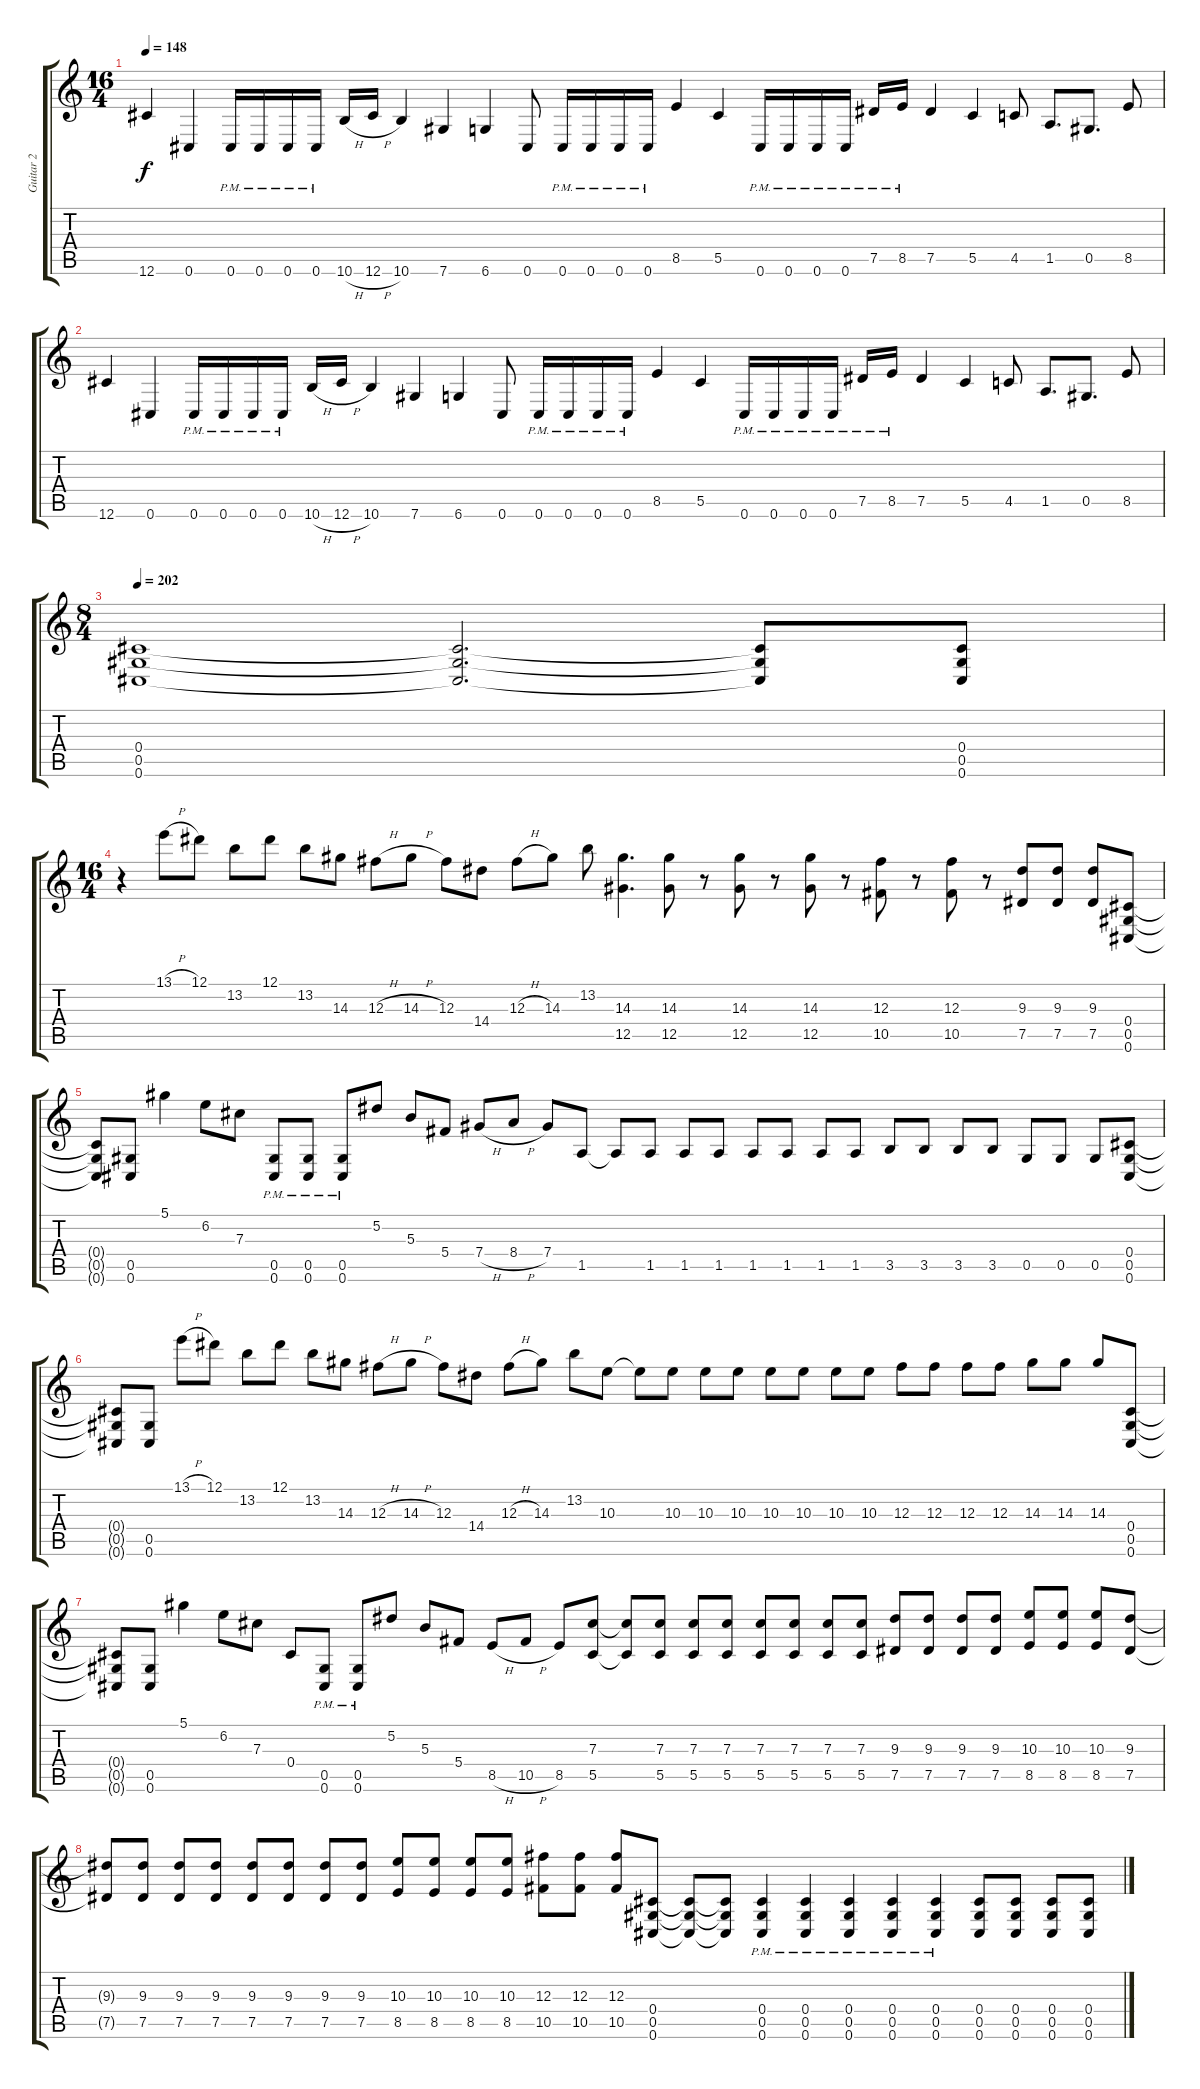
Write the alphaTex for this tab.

\track ("Guitar 2" "Guitar 2") {instrument distortionguitar}
\staff {score tabs}
\tuning (Eb4 Bb3 Gb3 Db3 Ab2 Db2) {hide}
\ts (16 4)
\tempo 148
\clef g2
\ks c
12.6.4{dy f} 0.6.4 0.6{pm}.16 0.6{pm}.16 0.6{pm}.16 0.6{pm}.16 10.6{h}.16 12.6{h}.16 10.6.4 7.6.4 6.6.4 0.6.8 0.6{pm}.16 0.6{pm}.16 0.6{pm}.16 0.6{pm}.16 8.5.4 5.5.4 0.6{pm}.16 0.6{pm}.16 0.6{pm}.16 0.6{pm}.16 7.5{pm}.16 8.5{pm}.16 7.5.4 5.5.4 4.5.8 1.5.8{d} 0.5.8{d} 8.5.8 |
12.6.4 0.6.4 0.6{pm}.16 0.6{pm}.16 0.6{pm}.16 0.6{pm}.16 10.6{h}.16 12.6{h}.16 10.6.4 7.6.4 6.6.4 0.6.8 0.6{pm}.16 0.6{pm}.16 0.6{pm}.16 0.6{pm}.16 8.5.4 5.5.4 0.6{pm}.16 0.6{pm}.16 0.6{pm}.16 0.6{pm}.16 7.5{pm}.16 8.5{pm}.16 7.5.4 5.5.4 4.5.8 1.5.8{d} 0.5.8{d} 8.5.8 |
\ts (8 4)
\tempo 202
(0.4 0.5 0.6).1 (0.4{t} 0.5{t} 0.6{t}).2{d} (0.4{t} 0.5{t} 0.6{t}).8 (0.4 0.5 0.6).8 |
\ts (16 4)
r.4 13.1{h}.8 12.1.8 13.2.8 12.1.8 13.2.8 14.3.8 12.3{h}.8 14.3{h}.8 12.3.8 14.4.8 12.3{h}.8 14.3.8 13.2.8 (14.3 12.5).4{d} (14.3 12.5).8 r.8 (14.3 12.5).8 r.8 (14.3 12.5).8 r.8 (12.3 10.5).8 r.8 (12.3 10.5).8 r.8 (9.3 7.5).8 (9.3 7.5).8 (9.3 7.5).8 (0.4 0.5 0.6).8 |
(0.4{t} 0.5{t} 0.6{t}).8 (0.5 0.6).8 5.1.4 6.2.8 7.3.8 (0.5{pm} 0.6{pm}).8 (0.5{pm} 0.6{pm}).8 (0.5{pm} 0.6{pm}).8 5.2.8 5.3.8 5.4.8 7.4{h}.8 8.4{h}.8 7.4.8 1.5.8 1.5{t}.8 1.5.8 1.5.8 1.5.8 1.5.8 1.5.8 1.5.8 1.5.8 3.5.8 3.5.8 3.5.8 3.5.8 0.5.8 0.5.8 0.5.8 (0.4 0.5 0.6).8 |
(0.4{t} 0.5{t} 0.6{t}).8 (0.5 0.6).8 13.1{h}.8 12.1.8 13.2.8 12.1.8 13.2.8 14.3.8 12.3{h}.8 14.3{h}.8 12.3.8 14.4.8 12.3{h}.8 14.3.8 13.2.8 10.3.8 10.3{t}.8 10.3.8 10.3.8 10.3.8 10.3.8 10.3.8 10.3.8 10.3.8 12.3.8 12.3.8 12.3.8 12.3.8 14.3.8 14.3.8 14.3.8 (0.4 0.5 0.6).8 |
(0.4{t} 0.5{t} 0.6{t}).8 (0.5 0.6).8 5.1.4 6.2.8 7.3.8 0.4.8 (0.5{pm} 0.6{pm}).8 (0.5{pm} 0.6{pm}).8 5.2.8 5.3.8 5.4.8 8.5{h}.8 10.5{h}.8 8.5.8 (7.3 5.5).8 (7.3{t} 5.5{t}).8 (7.3 5.5).8 (7.3 5.5).8 (7.3 5.5).8 (7.3 5.5).8 (7.3 5.5).8 (7.3 5.5).8 (7.3 5.5).8 (9.3 7.5).8 (9.3 7.5).8 (9.3 7.5).8 (9.3 7.5).8 (10.3 8.5).8 (10.3 8.5).8 (10.3 8.5).8 (9.3 7.5).8 |
(9.3{t} 7.5{t}).8 (9.3 7.5).8 (9.3 7.5).8 (9.3 7.5).8 (9.3 7.5).8 (9.3 7.5).8 (9.3 7.5).8 (9.3 7.5).8 (10.3 8.5).8 (10.3 8.5).8 (10.3 8.5).8 (10.3 8.5).8 (12.3 10.5).8 (12.3 10.5).8 (12.3 10.5).8 (0.4 0.5 0.6).8 (0.4{t} 0.5{t} 0.6{t}).8 (0.4{t} 0.5{t} 0.6{t}).8 (0.4{pm} 0.5{pm} 0.6{pm}).4 (0.4{pm} 0.5{pm} 0.6{pm}).4 (0.4{pm} 0.5{pm} 0.6{pm}).4 (0.4{pm} 0.5{pm} 0.6{pm}).4 (0.4{pm} 0.5{pm} 0.6{pm}).4 (0.4 0.5 0.6).8 (0.4 0.5 0.6).8 (0.4 0.5 0.6).8 (0.4 0.5 0.6).8
